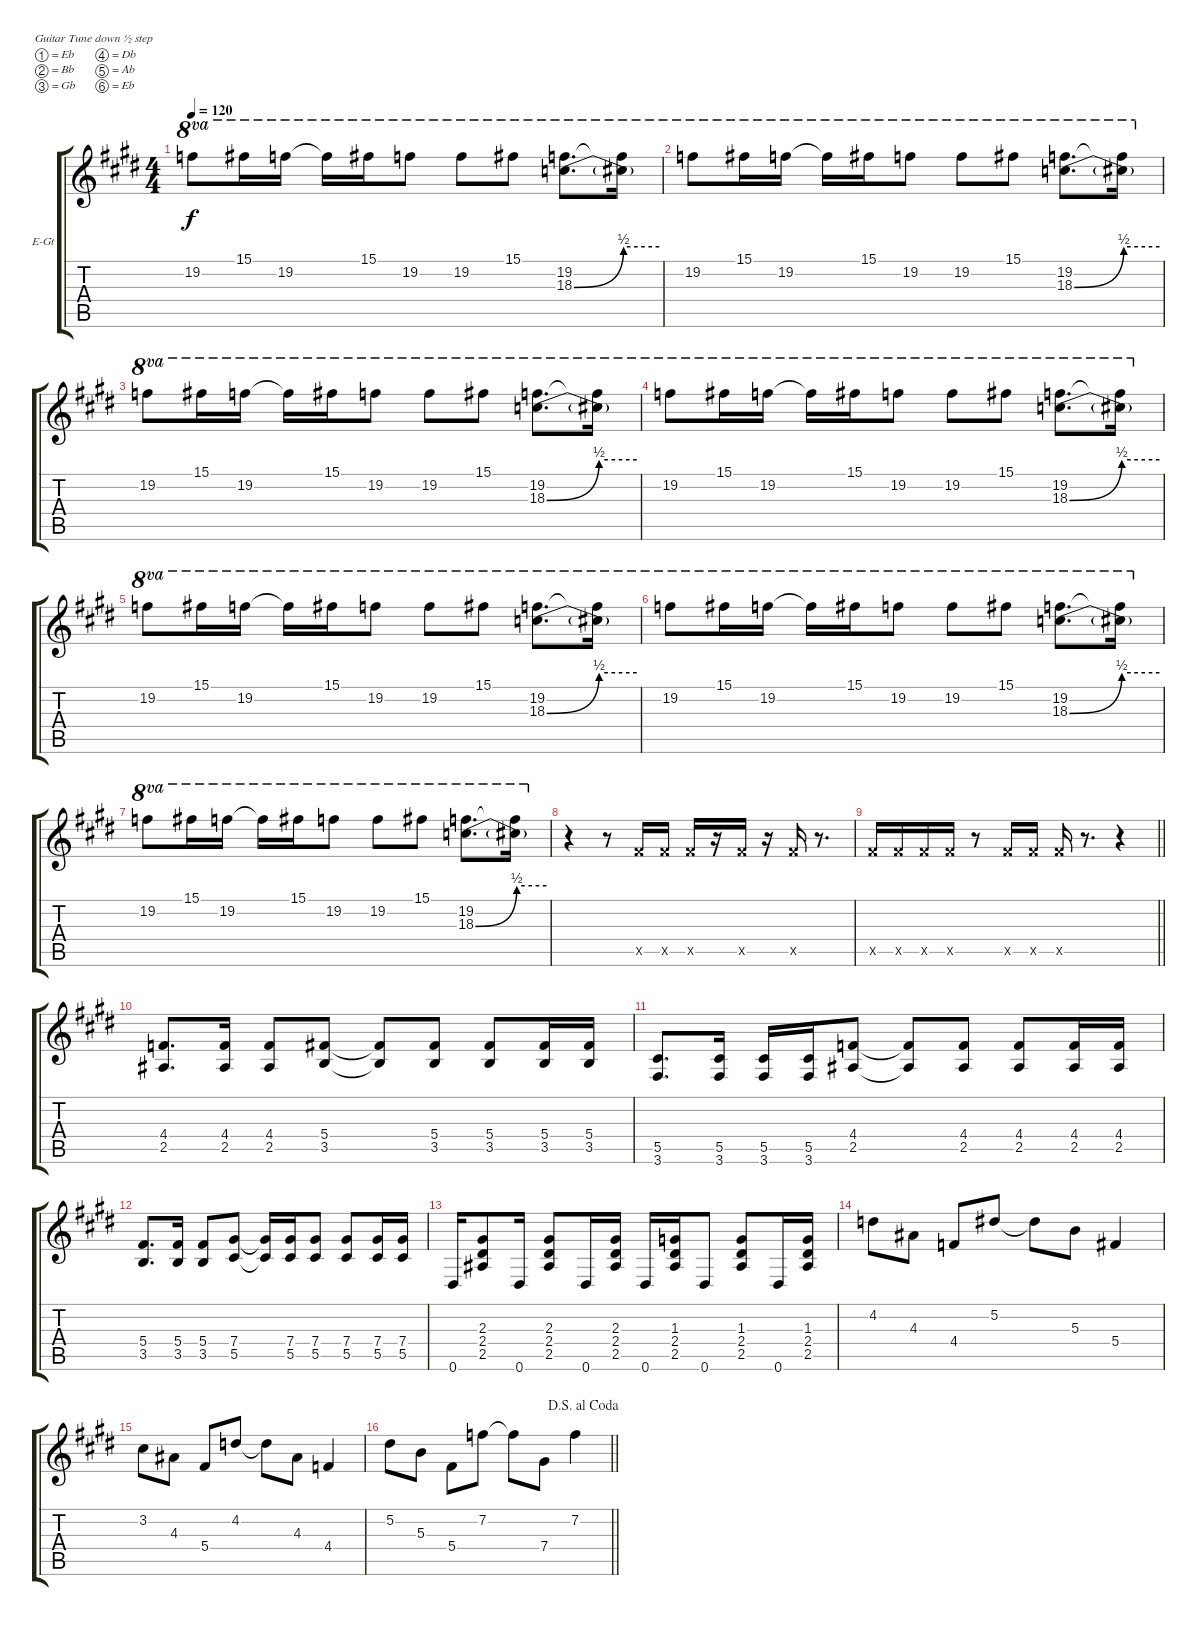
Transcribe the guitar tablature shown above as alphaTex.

\bracketExtendMode groupsimilarinstruments
\firstSystemTrackNameOrientation horizontal
\otherSystemsTrackNameOrientation horizontal
\track ("Untitled" "E-Gt") {instrument overdrivenguitar}
\staff {score tabs}
\tuning (Eb4 Bb3 Gb3 Db3 Ab2 Eb2)
\ts (4 4)
\tempo 120
\clef g2
\ks e
19.2.8{ot 8va dy f} 15.1.16{ot 8va} 19.2.16{ot 8va} 19.2{t}.16{ot 8va} 15.1.16{ot 8va} 19.2.8{ot 8va} 19.2.8{ot 8va} 15.1.8{ot 8va} (19.2 18.3{be (bend 0 0 60 2)}).8{d ot 8va} (19.2{t} 18.3{be (hold 0 2 60 2) t}).16{ot 8va} |
\ks c#minor
19.2.8{ot 8va} 15.1.16{ot 8va} 19.2.16{ot 8va} 19.2{t}.16{ot 8va} 15.1.16{ot 8va} 19.2.8{ot 8va} 19.2.8{ot 8va} 15.1.8{ot 8va} (19.2 18.3{be (bend 0 0 60 2)}).8{d ot 8va} (19.2{t} 18.3{be (hold 0 2 60 2) t}).16{ot 8va} |
19.2.8{ot 8va} 15.1.16{ot 8va} 19.2.16{ot 8va} 19.2{t}.16{ot 8va} 15.1.16{ot 8va} 19.2.8{ot 8va} 19.2.8{ot 8va} 15.1.8{ot 8va} (19.2 18.3{be (bend 0 0 60 2)}).8{d ot 8va} (19.2{t} 18.3{be (hold 0 2 60 2) t}).16{ot 8va} |
\ks e
19.2.8{ot 8va} 15.1.16{ot 8va} 19.2.16{ot 8va} 19.2{t}.16{ot 8va} 15.1.16{ot 8va} 19.2.8{ot 8va} 19.2.8{ot 8va} 15.1.8{ot 8va} (19.2 18.3{be (bend 0 0 60 2)}).8{d ot 8va} (19.2{t} 18.3{be (hold 0 2 60 2) t}).16{ot 8va} |
\ks c#minor
19.2.8{ot 8va} 15.1.16{ot 8va} 19.2.16{ot 8va} 19.2{t}.16{ot 8va} 15.1.16{ot 8va} 19.2.8{ot 8va} 19.2.8{ot 8va} 15.1.8{ot 8va} (19.2 18.3{be (bend 0 0 60 2)}).8{d ot 8va} (19.2{t} 18.3{be (hold 0 2 60 2) t}).16{ot 8va} |
19.2.8{ot 8va} 15.1.16{ot 8va} 19.2.16{ot 8va} 19.2{t}.16{ot 8va} 15.1.16{ot 8va} 19.2.8{ot 8va} 19.2.8{ot 8va} 15.1.8{ot 8va} (19.2 18.3{be (bend 0 0 60 2)}).8{d ot 8va} (19.2{t} 18.3{be (hold 0 2 60 2) t}).16{ot 8va} |
\ks e
19.2.8{ot 8va} 15.1.16{ot 8va} 19.2.16{ot 8va} 19.2{t}.16{ot 8va} 15.1.16{ot 8va} 19.2.8{ot 8va} 19.2.8{ot 8va} 15.1.8{ot 8va} (19.2 18.3{be (bend 0 0 60 2)}).8{d ot 8va} (19.2{t} 18.3{be (hold 0 2 60 2) t}).16{ot 8va} |
\ks c#minor
r.4 r.8 10.5{x}.16 10.5{x}.16 10.5{x}.16 r.16 10.5{x}.16 r.16 10.5{x}.16 r.8{d} |
\barLineRight lightlight
10.5{x}.16 10.5{x}.16 10.5{x}.16 10.5{x}.16 r.8 10.5{x}.16 10.5{x}.16 10.5{x}.16 r.8{d} r.4 |
\ks e
(4.4 2.5).8{d} (4.4 2.5).16 (4.4 2.5).8 (5.4 3.5).8 (5.4{t} 3.5{t}).8 (5.4 3.5).8 (5.4 3.5).8 (5.4 3.5).16 (5.4 3.5).16 |
\ks c#minor
(5.5 3.6).8{d} (5.5 3.6).16 (5.5 3.6).16 (5.5 3.6).16 (4.4 2.5).8 (4.4{t} 2.5{t}).8 (4.4 2.5).8 (4.4 2.5).8 (4.4 2.5).16 (4.4 2.5).16 |
(5.4 3.5).8{d} (5.4 3.5).16 (5.4 3.5).8 (7.4 5.5).8 (7.4{t} 5.5{t}).16 (7.4 5.5).16 (7.4 5.5).8 (7.4 5.5).8 (7.4 5.5).16 (7.4 5.5).16 |
\ks e
0.6.16 (2.3 2.4 2.5).8 0.6.16 (2.3 2.4 2.5).8 0.6.16 (2.3 2.4 2.5).16 0.6.16 (1.3 2.4 2.5).16 0.6.8 (1.3 2.4 2.5).8 0.6.16 (1.3 2.4 2.5).16 |
\ks c#minor
4.2.8 4.3.8 4.4.8 5.2.8 5.2{t}.8 5.3.8 5.4.4 |
3.2.8 4.3.8 5.4.8 4.2.8 4.2{t}.8 4.3.8 4.4.4 |
\jump dalsegnoalcoda
\barLineRight lightlight
\ks e
5.2.8 5.3.8 5.4.8 7.2.8 7.2{t}.8 7.4.8 7.2.4
